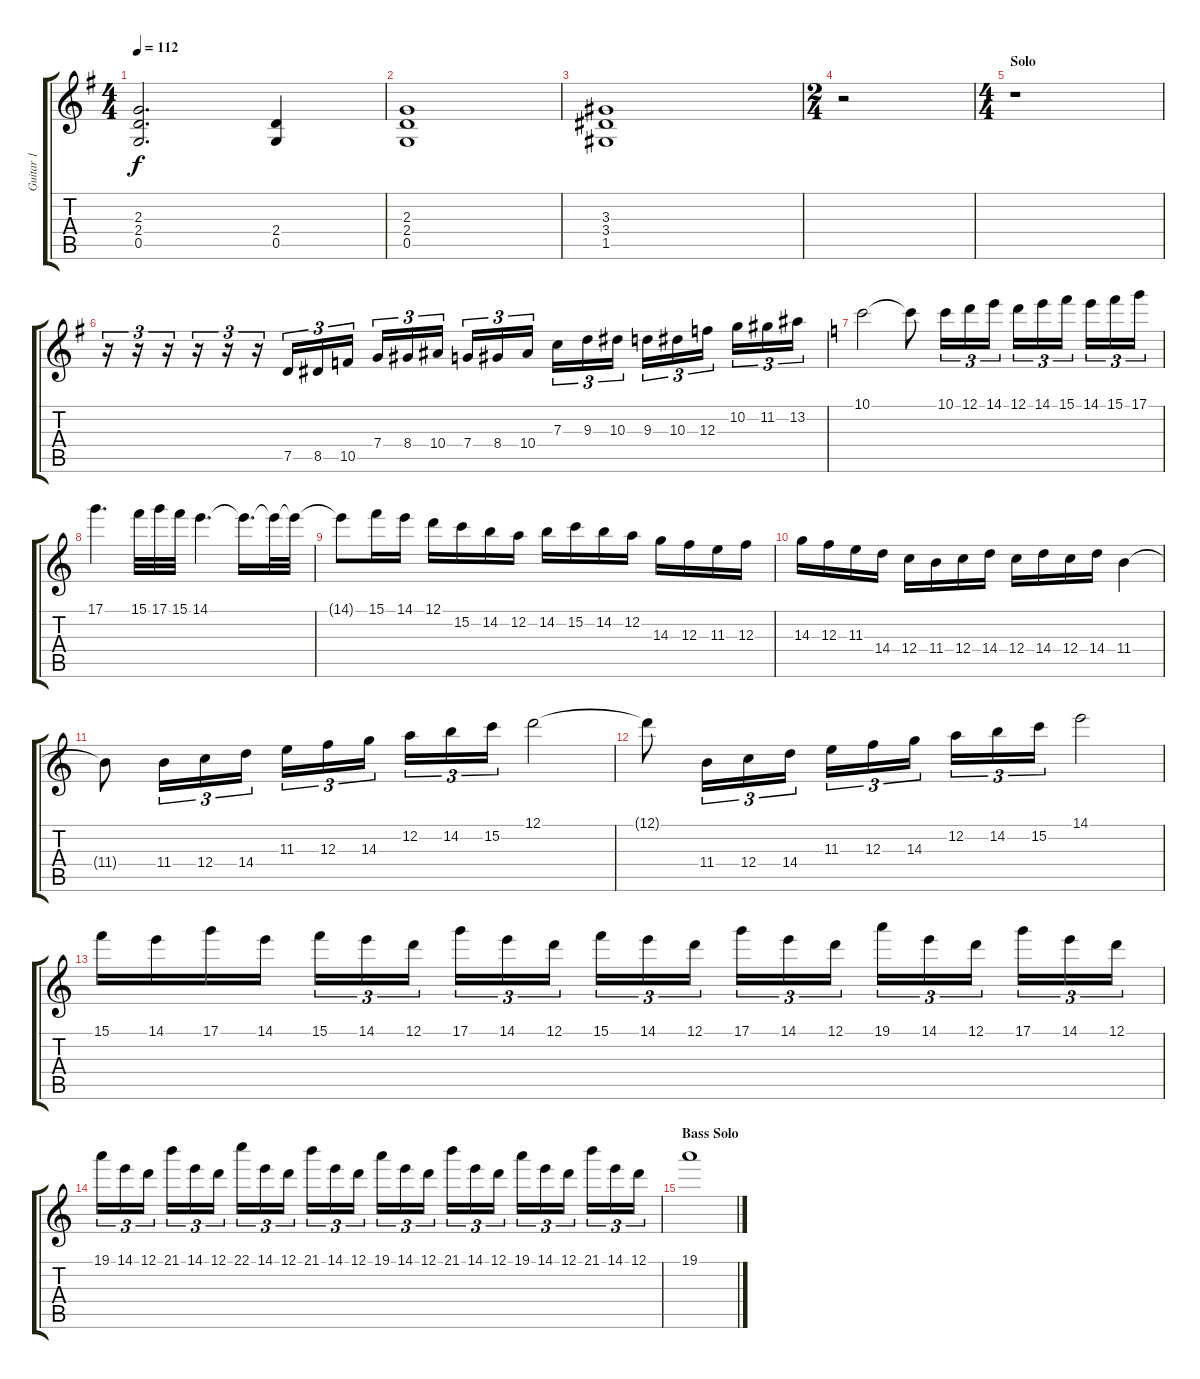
\track ("Guitar 1" "Guitar 1") {instrument distortionguitar}
\staff {score tabs}
\tuning (D4 A3 F3 C3 G2 D2) {hide}
\ts (4 4)
\tempo 112
\clef g2
\ks g
(2.3 2.4 0.5).2{d dy f} (2.4 0.5).4 |
(2.3 2.4 0.5).1 |
(3.3 3.4 1.5).1 |
\ts (2 4)
r.2 |
\ts (4 4)
\section ("" "Solo")
r.1 |
r.16{tu (3 2)} r.16{tu (3 2)} r.16{tu (3 2)} r.16{tu (3 2)} r.16{tu (3 2)} r.16{tu (3 2)} 7.5.16{tu (3 2)} 8.5.16{tu (3 2)} 10.5.16{tu (3 2) beam splitsecondary} 7.4.16{tu (3 2)} 8.4.16{tu (3 2)} 10.4.16{tu (3 2)} 7.4.16{tu (3 2)} 8.4.16{tu (3 2)} 10.4.16{tu (3 2) beam splitsecondary} 7.3.16{tu (3 2)} 9.3.16{tu (3 2)} 10.3.16{tu (3 2)} 9.3.16{tu (3 2)} 10.3.16{tu (3 2)} 12.3.16{tu (3 2) beam splitsecondary} 10.2.16{tu (3 2)} 11.2.16{tu (3 2)} 13.2.16{tu (3 2)} |
\ks c
10.1.2 10.1{t}.8 10.1.16{tu (3 2)} 12.1.16{tu (3 2)} 14.1.16{tu (3 2)} 12.1.16{tu (3 2)} 14.1.16{tu (3 2)} 15.1.16{tu (3 2) beam splitsecondary} 14.1.16{tu (3 2)} 15.1.16{tu (3 2)} 17.1.16{tu (3 2)} |
17.1.4{d} 15.1.32 17.1.32 15.1.32 14.1.4{d} 14.1{t}.16{d} 14.1{t}.32 14.1{t}.32 |
14.1{t}.8 15.1.16 14.1.16 12.1.16 15.2.16 14.2.16 12.2.16 14.2.16 15.2.16 14.2.16 12.2.16 14.3.16 12.3.16 11.3.16 12.3.16 |
14.3.16 12.3.16 11.3.16 14.4.16 12.4.16 11.4.16 12.4.16 14.4.16 12.4.16 14.4.16 12.4.16 14.4.16 11.4.4 |
11.4{t}.8 11.4.16{tu (3 2)} 12.4.16{tu (3 2)} 14.4.16{tu (3 2)} 11.3.16{tu (3 2)} 12.3.16{tu (3 2)} 14.3.16{tu (3 2) beam splitsecondary} 12.2.16{tu (3 2)} 14.2.16{tu (3 2)} 15.2.16{tu (3 2)} 12.1.2 |
12.1{t}.8 11.4.16{tu (3 2)} 12.4.16{tu (3 2)} 14.4.16{tu (3 2)} 11.3.16{tu (3 2)} 12.3.16{tu (3 2)} 14.3.16{tu (3 2) beam splitsecondary} 12.2.16{tu (3 2)} 14.2.16{tu (3 2)} 15.2.16{tu (3 2)} 14.1.2 |
15.1.16 14.1.16 17.1.16 14.1.16 15.1.16{tu (3 2)} 14.1.16{tu (3 2)} 12.1.16{tu (3 2) beam splitsecondary} 17.1.16{tu (3 2)} 14.1.16{tu (3 2)} 12.1.16{tu (3 2)} 15.1.16{tu (3 2)} 14.1.16{tu (3 2)} 12.1.16{tu (3 2) beam splitsecondary} 17.1.16{tu (3 2)} 14.1.16{tu (3 2)} 12.1.16{tu (3 2)} 19.1.16{tu (3 2)} 14.1.16{tu (3 2)} 12.1.16{tu (3 2) beam splitsecondary} 17.1.16{tu (3 2)} 14.1.16{tu (3 2)} 12.1.16{tu (3 2)} |
19.1.16{tu (3 2)} 14.1.16{tu (3 2)} 12.1.16{tu (3 2) beam splitsecondary} 21.1.16{tu (3 2)} 14.1.16{tu (3 2)} 12.1.16{tu (3 2)} 22.1.16{tu (3 2)} 14.1.16{tu (3 2)} 12.1.16{tu (3 2) beam splitsecondary} 21.1.16{tu (3 2)} 14.1.16{tu (3 2)} 12.1.16{tu (3 2)} 19.1.16{tu (3 2)} 14.1.16{tu (3 2)} 12.1.16{tu (3 2) beam splitsecondary} 21.1.16{tu (3 2)} 14.1.16{tu (3 2)} 12.1.16{tu (3 2)} 19.1.16{tu (3 2)} 14.1.16{tu (3 2)} 12.1.16{tu (3 2) beam splitsecondary} 21.1.16{tu (3 2)} 14.1.16{tu (3 2)} 12.1.16{tu (3 2)} |
\section ("" "Bass Solo")
19.1.1{volume 2}
